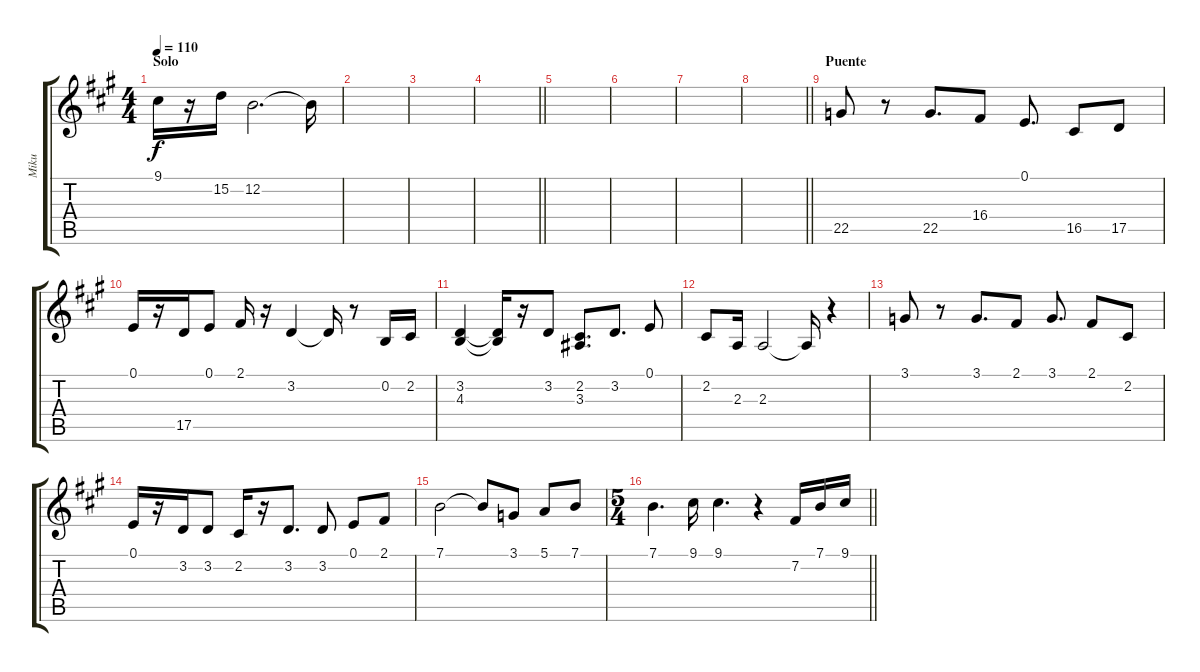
\track ("Miku" "Miku") {instrument lead1square}
\staff {score tabs}
\tuning (E4 B3 G3 D3 A2 E2) {hide}
\ts (4 4)
\section ("" "Solo")
\tempo 110
\clef g2
\ks a
9.1.16{dy f} r.16 15.2.16 12.2.2{d} 12.2{t}.16 |
|
|
\barLineRight lightlight
|
|
|
|
\barLineRight lightlight
|
\section ("" "Puente")
22.5.8 r.8 22.5.8{d} 16.4.8 0.1.8{d} 16.5.8 17.5.8 |
0.1.16 r.16 17.5.16 0.1.8 2.1.16 r.16 3.2.4 3.2{t}.16 r.8 0.2.16 2.2.16 |
(3.2 4.3).4 (3.2{t} 4.3{t}).16 r.16 3.2.8 (2.2 3.3).8{d} 3.2.8{d} 0.1.8 |
2.2.8 2.3.16 2.3.2 2.3{t}.16 r.4 |
3.1.8 r.8 3.1.8{d} 2.1.8 3.1.8{d} 2.1.8 2.2.8 |
0.1.16 r.16 3.2.16 3.2.8 2.2.16 r.16 3.2.8{d} 3.2.8 0.1.8 2.1.8 |
7.1.2 7.1{t}.8 3.1.8 5.1.8 7.1.8 |
\ts (5 4)
\barLineRight lightlight
7.1.4{d} 9.1.16 9.1.4{d} r.4 7.2.16 7.1.16 9.1.16
